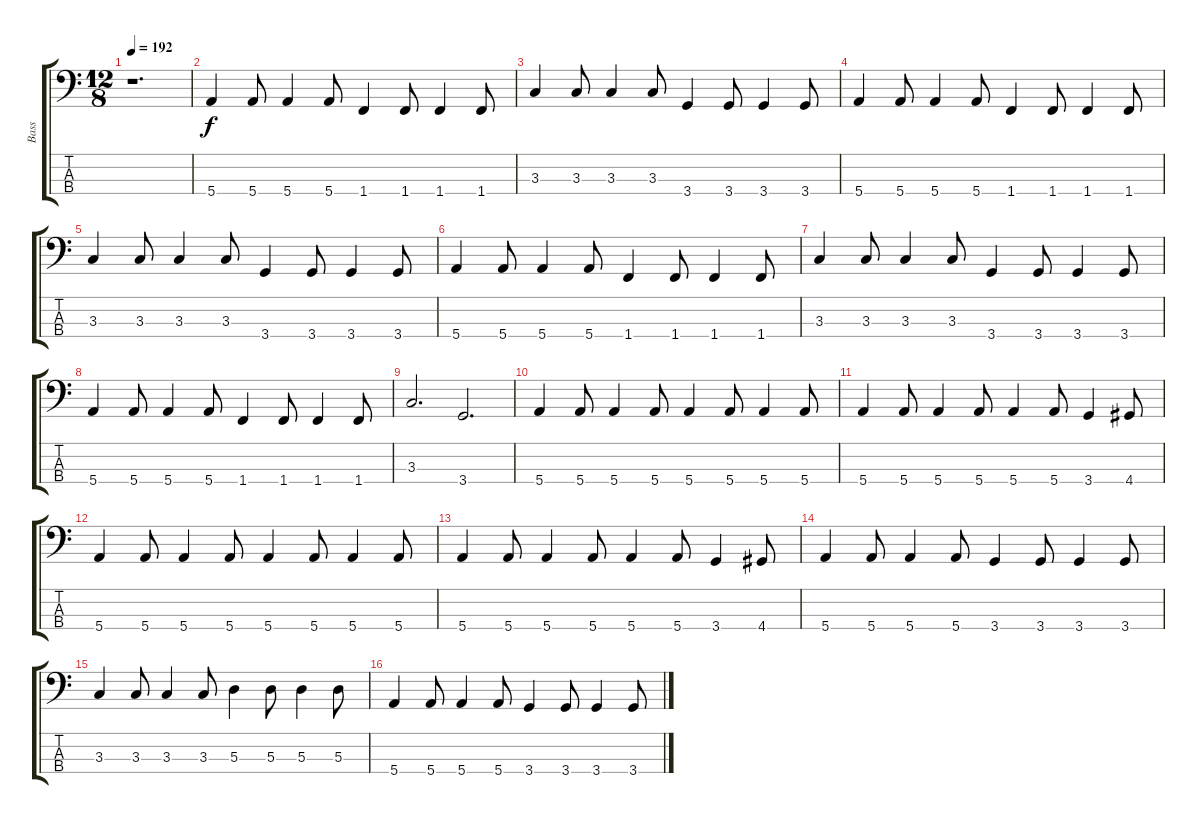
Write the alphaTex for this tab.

\track ("Bass" "Bass") {instrument electricbasspick}
\staff {score tabs}
\tuning (G2 D2 A1 E1) {hide}
\ts (12 8)
\tempo 192
\clef f4
\ks c
r.1{d dy f instrument electricbasspick} |
5.4.4 5.4.8 5.4.4 5.4.8 1.4.4 1.4.8 1.4.4 1.4.8 |
3.3.4 3.3.8 3.3.4 3.3.8 3.4.4 3.4.8 3.4.4 3.4.8 |
5.4.4 5.4.8 5.4.4 5.4.8 1.4.4 1.4.8 1.4.4 1.4.8 |
3.3.4 3.3.8 3.3.4 3.3.8 3.4.4 3.4.8 3.4.4 3.4.8 |
5.4.4 5.4.8 5.4.4 5.4.8 1.4.4 1.4.8 1.4.4 1.4.8 |
3.3.4 3.3.8 3.3.4 3.3.8 3.4.4 3.4.8 3.4.4 3.4.8 |
5.4.4 5.4.8 5.4.4 5.4.8 1.4.4 1.4.8 1.4.4 1.4.8 |
3.3.2{d} 3.4.2{d} |
5.4.4 5.4.8 5.4.4 5.4.8 5.4.4 5.4.8 5.4.4 5.4.8 |
5.4.4 5.4.8 5.4.4 5.4.8 5.4.4 5.4.8 3.4.4 4.4.8 |
5.4.4 5.4.8 5.4.4 5.4.8 5.4.4 5.4.8 5.4.4 5.4.8 |
5.4.4 5.4.8 5.4.4 5.4.8 5.4.4 5.4.8 3.4.4 4.4.8 |
5.4.4 5.4.8 5.4.4 5.4.8 3.4.4 3.4.8 3.4.4 3.4.8 |
3.3.4 3.3.8 3.3.4 3.3.8 5.3.4 5.3.8 5.3.4 5.3.8 |
5.4.4 5.4.8 5.4.4 5.4.8 3.4.4 3.4.8 3.4.4 3.4.8
